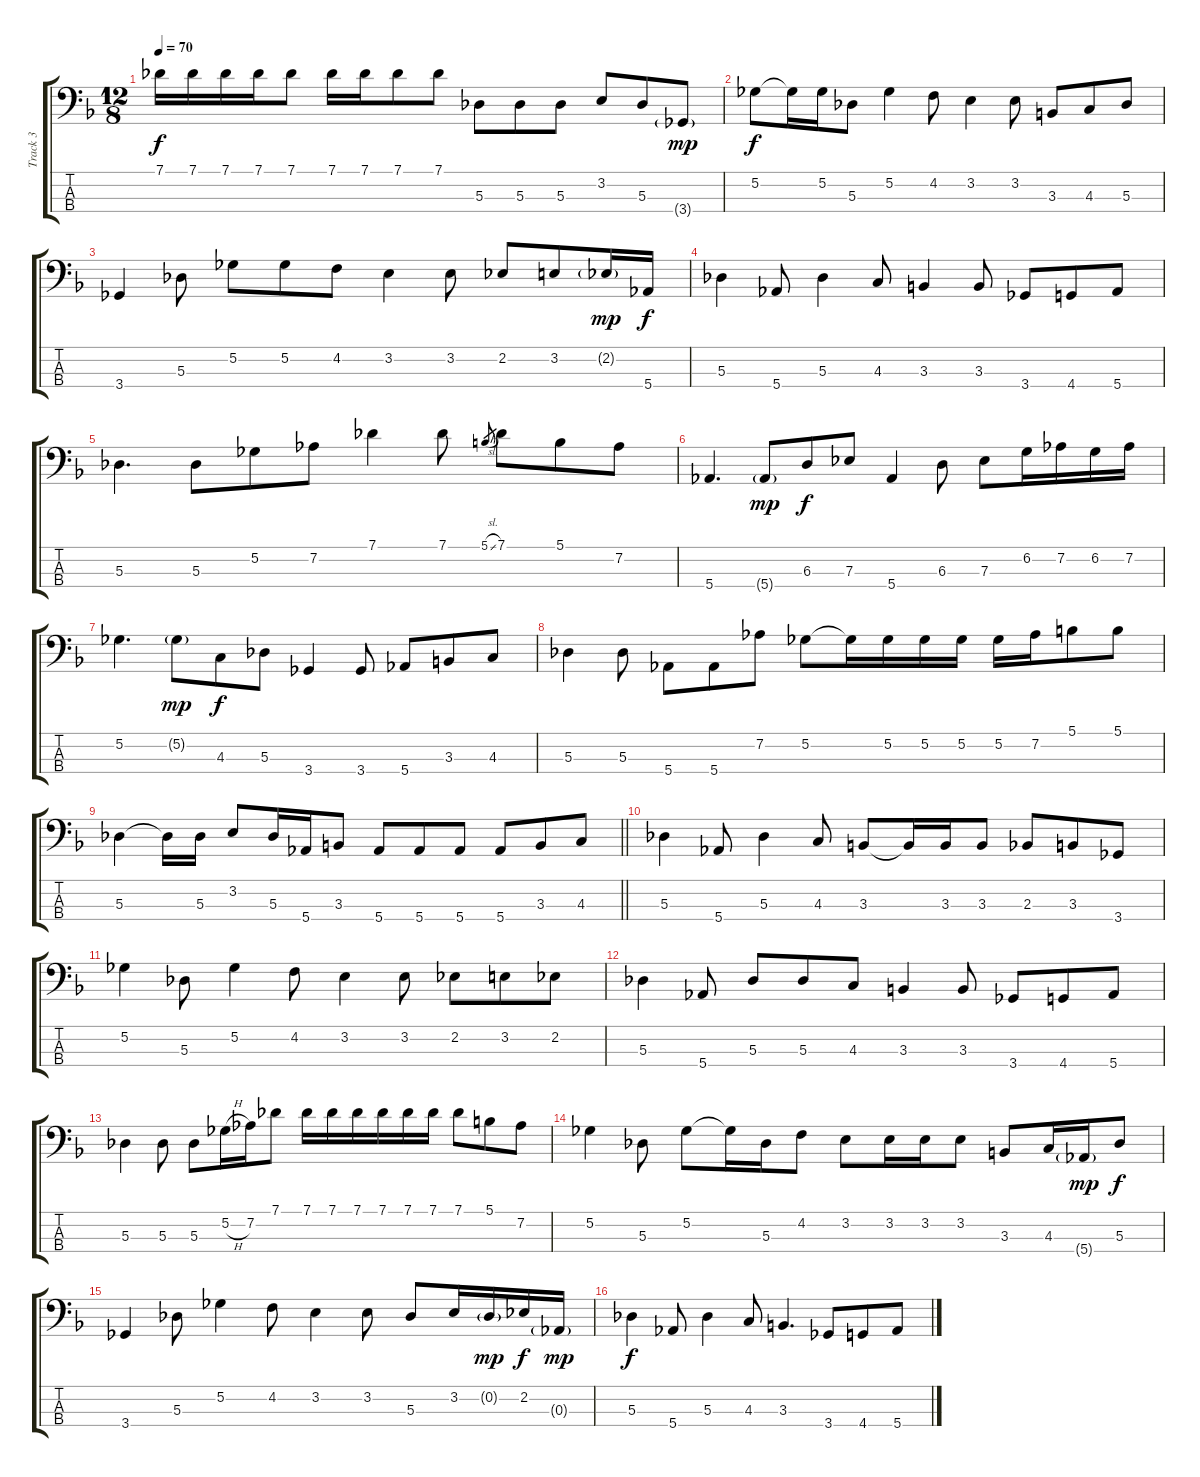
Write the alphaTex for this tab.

\track ("Track 3" "Track 3") {instrument electricbassfinger}
\staff {score tabs}
\tuning (Gb2 Db2 Ab1 Eb1) {hide}
\ts (12 8)
\tempo 70
\clef f4
\ks dminor
7.1.16{dy f} 7.1.16 7.1.16 7.1.16 7.1.8 7.1.16 7.1.16 7.1.8 7.1.8 5.3.8 5.3.8 5.3.8 3.2.8 5.3.8 3.4{g}.8{dy mp} |
5.2.8{dy f} 5.2{t}.16 5.2.16 5.3.8 5.2.4 4.2.8 3.2.4 3.2.8 3.3.8 4.3.8 5.3.8 |
3.4.4 5.3.8 5.2.8 5.2.8 4.2.8 3.2.4 3.2.8 2.2.8 3.2.8 2.2{g}.16{dy mp} 5.4.16{dy f} |
5.3.4 5.4.8 5.3.4 4.3.8 3.3.4 3.3.8 3.4.8 4.4.8 5.4.8 |
5.3.4{d} 5.3.8 5.2.8 7.2.8 7.1.4 7.1.8 5.1{sl}.8{gr} 7.1.8 5.1.8 7.2.8 |
5.4.4{d} 5.4{g}.8{dy mp} 6.3.8{dy f} 7.3.8 5.4.4 6.3.8 7.3.8 6.2.16 7.2.16 6.2.16 7.2.16 |
5.2.4{d} 5.2{g}.8{dy mp} 4.3.8{dy f} 5.3.8 3.4.4 3.4.8 5.4.8 3.3.8 4.3.8 |
5.3.4 5.3.8 5.4.8 5.4.8 7.2.8 5.2.8 5.2{t}.16 5.2.16 5.2.16 5.2.16 5.2.16 7.2.16 5.1.8 5.1.8 |
\barLineRight lightlight
5.3.4 5.3{t}.16 5.3.16 3.2.8 5.3.16 5.4.16 3.3.8 5.4.8 5.4.8 5.4.8 5.4.8 3.3.8 4.3.8 |
5.3.4 5.4.8 5.3.4 4.3.8 3.3.8 3.3{t}.16 3.3.16 3.3.8 2.3.8 3.3.8 3.4.8 |
5.2.4 5.3.8 5.2.4 4.2.8 3.2.4 3.2.8 2.2.8 3.2.8 2.2.8 |
5.3.4 5.4.8 5.3.8 5.3.8 4.3.8 3.3.4 3.3.8 3.4.8 4.4.8 5.4.8 |
5.3.4 5.3.8 5.3.8 5.2{h}.16 7.2.16 7.1.8 7.1.16 7.1.16 7.1.16 7.1.16 7.1.16 7.1.16 7.1.8 5.1.8 7.2.8 |
5.2.4 5.3.8 5.2.8 5.2{t}.16 5.3.16 4.2.8 3.2.8 3.2.16 3.2.16 3.2.8 3.3.8 4.3.16 5.4{g}.16{dy mp} 5.3.8{dy f} |
3.4.4 5.3.8 5.2.4 4.2.8 3.2.4 3.2.8 5.3.8 3.2.16 0.2{g}.16{dy mp} 2.2.16{dy f} 0.3{g}.16{dy mp} |
5.3.4{dy f} 5.4.8 5.3.4 4.3.8 3.3.4{d} 3.4.8 4.4.8 5.4.8
